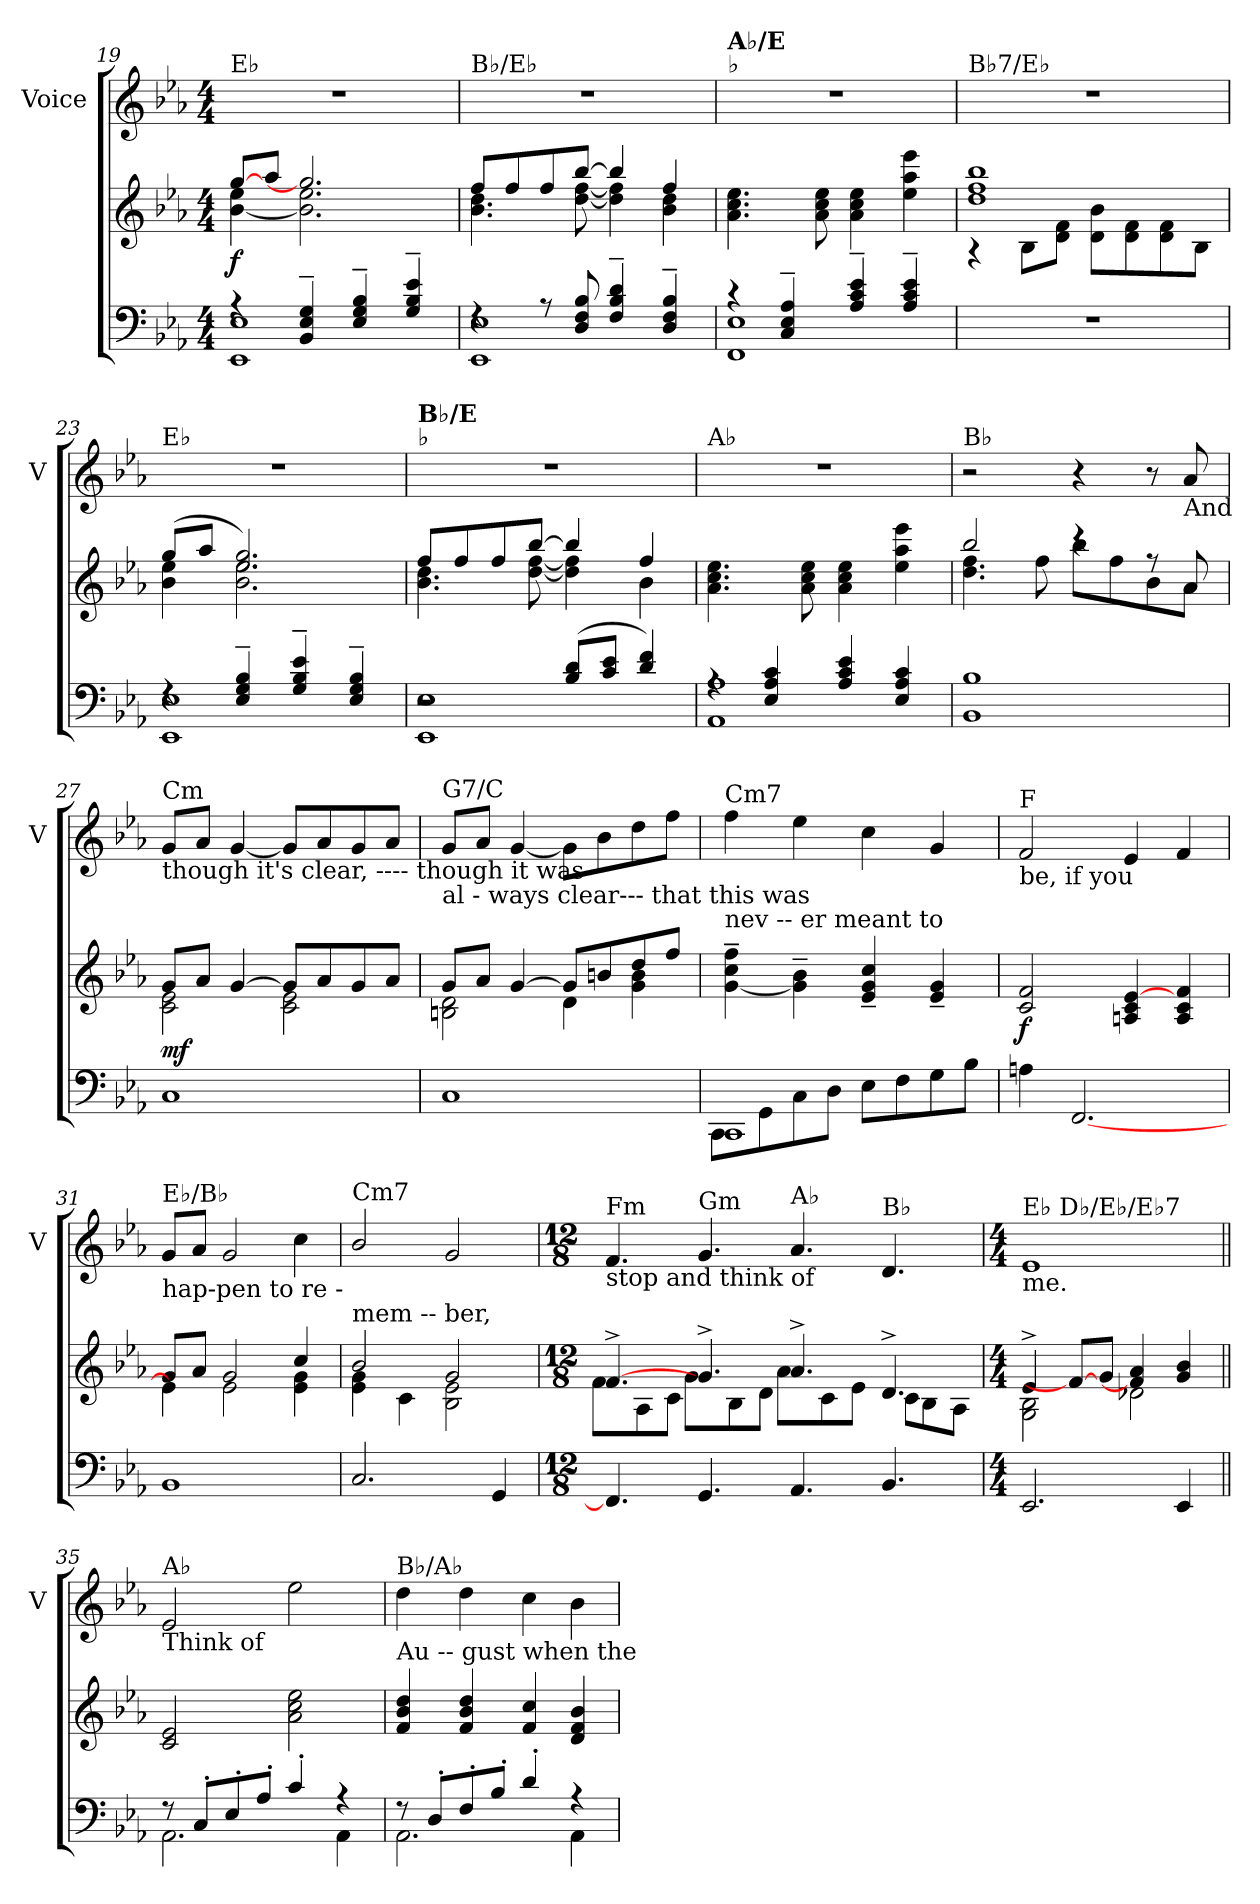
**kern	**kern	**dynam	**kern
*part2	*part2	*part2	*part1
*staff3	*staff2	*staff2/3	*staff1
*	*	*	*I"Voice
*	*	*	*I'V
*clefF4	*clefG2	*	*clefG2
*k[b-e-a-]	*k[b-e-a-]	*	*k[b-e-a-]
*M4/4	*M4/4	*	*M4/4
=19	=19	=19	=19
*^	*^	*	*
*	*^	*	*	*	*
!	!	!	!	!	!	!LO:TX:a:t=E♭
!	!	!	!	!	!LO:DY:b	!
4rA	1E-	1EE-	[8gg/L	[4b-\ 4ee-\	f	1r
.	.	.	8aa-/J	.	.	.
4BB-~/ 4E-~/ 4G~/	.	.	2.gg/]	2.b-]\ 2.ee-\	.	.
4E-~/ 4G~/ 4B-~/	.	.	.	.	.	.
4G~/ 4B-~/ 4e-~/	.	.	.	.	.	.
=20	=20	=20	=20	=20	=20	=20
!	!	!	!	!	!	!LO:TX:a:t=B♭/E♭
4rF	1E-	1EE-	8ff/L	4.b-\ 4.dd\	.	1r
.	.	.	8ff/	.	.	.
8rA	.	.	8ff/	.	.	.
8D/ 8F/ 8B-/	.	.	[8bb-/J	[8dd\ [8ff\	.	.
4F~/ 4B-~/ 4d~/	.	.	4bb-/]	4dd]\ 4ff]\	.	.
4D~/ 4F~/ 4B-~/	.	.	4ff/	4b-\ 4dd\	.	.
=21	=21	=21	=21	=21	=21	=21
!	!	!	!	!	!	!LO:TX:a:B:t=A♭/E\n♭
*	*	*	*v	*v	*	*
4rc	1E-	1FF	4.a-\ 4.cc\ 4.ee-\	.	1r
4C~/ 4E-~/ 4A-~/	.	.	.	.	.
.	.	.	8a-\ 8cc\ 8ee-\	.	.
4A-~/ 4c~/ 4e-~/	.	.	4a-\ 4cc\ 4ee-\	.	.
4A-~/ 4c~/ 4e-~/	.	.	4ee-\ 4aa-\ 4eee-\	.	.
*v	*v	*v	*	*	*
!!LO:LB:g=z
=22	=22	=22	=22
*	*^	*	*
!	!	!	!	!LO:TX:a:t=B♭7/E♭
1r	1dd 1ff 1bb-	4r	.	1r
.	.	8B-\L	.	.
.	.	8d\ 8f\J	.	.
.	.	8d\ 8b-\L	.	.
.	.	8d\ 8f\	.	.
.	.	8d\ 8f\	.	.
.	.	8B-\J	.	.
=23	=23	=23	=23	=23
*^	*	*	*	*
*	*^	*	*	*	*
!	!	!	!	!	!	!LO:TX:a:t=E♭
4rF	1E-	1EE-	(>8gg/L	4b-\ 4ee-\	.	1r
.	.	.	8aa-/J	.	.	.
4E-~/ 4G~/ 4B-~/	.	.	2.ee-/ 2.gg/)	2.b-\ 2.ee-\	.	.
4G~/ 4B-~/ 4e-~/	.	.	.	.	.	.
4E-~/ 4G~/ 4B-~/	.	.	.	.	.	.
=24	=24	=24	=24	=24	=24	=24
!	!	!	!	!	!	!LO:TX:a:B:t=B♭/E\n♭
2r	1E-	1EE-	8ff/L	4.b-\ 4.dd\	.	1r
.	.	.	8ff/	.	.	.
.	.	.	8ff/	.	.	.
.	.	.	[8bb-/J	[8dd\ [8ff\	.	.
(>8B-/ 8d/L	.	.	4bb-/]	4dd]\ 4ff]\	.	.
8c/ 8e-/J	.	.	.	.	.	.
4d/ 4f/)	.	.	4ff/	4b-\	.	.
*	*v	*v	*	*	*	*
=25	=25	=25	=25	=25	=25
!	!	!	!	!	!LO:TX:a:t=A♭
*	*	*v	*v	*	*
4rA	1AA- 1A-	4.a-\ 4.cc\ 4.ee-\	.	1r
4E-/ 4A-/ 4c/	.	.	.	.
.	.	8a-\ 8cc\ 8ee-\	.	.
4A-/ 4c/ 4e-/	.	4a-\ 4cc\ 4ee-\	.	.
4E-/ 4A-/ 4c/	.	4ee-\ 4aa-\ 4eee-\	.	.
!!LO:PB:g=z
=26	=26	=26	=26	=26
*	*	*^	*	*
!	!	!	!	!	!LO:TX:a:t=B♭
1B-	1BB-	2bb-/	4.dd\ 4.ff\	.	2r
.	.	.	8ff\	.	.
.	.	4rccc	8bb-\L	.	4r
.	.	.	8ff\	.	.
.	.	8rff	8b-\	.	8r
!	!	!	!	!	!LO:TX:b:t=And
.	.	8a-/	8a-\J	.	8a-/
*v	*v	*	*	*	*
!!LO:LB:g=z
=27	=27	=27	=27	=27
!	!	!	!	!LO:TX:b:t=though it's clear, ----  though it   was
!	!	!	!	!LO:TX:a:t=Cm
!	!	!	!LO:DY:b	!
1C	8g/L	2c\ 2e-\	mf	8g/L
.	8a-/J	.	.	8a-/J
.	[4g/	.	.	[4g/
.	8g/L]	2c\ 2e-\	.	8g/L]
.	8a-/	.	.	8a-/
.	8g/	.	.	8g/
.	8a-/J	.	.	8a-/J
=28	=28	=28	=28	=28
!	!	!	!	!LO:TX:b:t=al - ways clear---    that this was
!	!	!	!	!LO:TX:a:t=G7/C
1C	8g/L	2Bn\ 2d\	.	8g/L
.	8a-/J	.	.	8a-/J
.	[4g/	.	.	[4g/
.	8g/L]	4d\	.	8g\L]
.	8bn/	.	.	8b-\
.	8dd/	4g\ 4b\	.	8dd\
.	8ff/J	.	.	8ff\J
*	*v	*v	*	*
=29	=29	=29	=29
*^	*	*	*
!	!	!	!	!LO:TX:b:t=nev    --   er  meant to
!	!	!	!	!LO:TX:a:t=Cm7
1CC	8CC\L	[4g~\ 4cc~\ 4ff~\	.	4ff\
.	8GG\	.	.	.
.	8C\	4g]~\ 4b-~\	.	4ee-\
.	8D\J	.	.	.
.	8E-\L	4e-~/ 4g~/ 4cc~/	.	4cc\
.	8F\	.	.	.
.	8G\	4e-~/ 4g~/	.	4g/
.	8B-\J	.	.	.
=30	=30	=30	=30	=30
!	!	!	!	!LO:TX:b:t=be,              if    you
!	!	!	!	!LO:TX:a:t=F
!	!	!	!LO:DY:b	!
*v	*v	*	*	*
4An\	2c/ 2f/	f	2f/
[2.FF/	.	.	.
.	4An/ 4c/ [4e-/	.	4e-/
.	4A/ 4c/ 4f/	.	4f/
!!LO:LB:g=z
=31	=31	=31	=31
*	*^	*	*
!	!	!	!	!LO:TX:b:t=hap-pen to          re  -
!	!	!	!	!LO:TX:a:t=E♭/B♭
1BB-	8g/L	4e-\]	.	8g/L
.	8a-/J	.	.	8a-/J
.	2g/	2e-\	.	2g/
.	4cc/	4e-\ 4g\	.	4cc\
=32	=32	=32	=32	=32
!	!	!	!	!LO:TX:b:t=mem        --         ber,
!	!	!	!	!LO:TX:a:t=Cm7
2.C/	2b-/	4e-\ 4g\	.	2b-/
.	.	4c\	.	.
.	2g/	2B-\ 2e-\	.	2g/
4GG/	.	.	.	.
=33	=33	=33	=33	=33
*M12/8	*M12/8	*	*	*M12/8
!	!	!	!	!LO:TX:b:t=stop       and    think      of
!	!	!	!	!LO:TX:a:t=Fm
4.FF/]	[4.f^/	8f\L	.	4.f/
.	.	8A-\	.	.
.	.	8c\J	.	.
!	!	!	!	!LO:TX:a:t=Gm
4.GG/	4.g^/	8g\L	.	4.g/
.	.	8B-\	.	.
.	.	8d\J	.	.
!	!	!	!	!LO:TX:a:t=A♭
4.AA-/	4.a-^/	8a-\L	.	4.a-/
.	.	8c\	.	.
.	.	8e-\J	.	.
!	!	!	!	!LO:TX:a:t=B♭
4.BB-/	4.d^/	8c\L	.	4.d/
.	.	8B-\	.	.
.	.	8A-\J	.	.
=34	=34	=34	=34	=34
*M4/4	*M4/4	*	*	*M4/4
!	!	!	!	!LO:TX:b:t=me.
!	!	!	!	!LO:TX:a:t=E♭  D♭/E♭/E♭7
2.EE-/	4e-^/	2G\ 2B-\	.	1e-
.	8f/L_	.	.	.
.	8g/J	.	.	.
.	4f]/ 4a-/	2d-X\	.	.
4EE-/	4g/ 4b-/	.	.	.
*	*v	*v	*	*
=35||	=35||	=35||	=35||
*^	*	*	*
!	!	!	!	!LO:TX:b:t=Think           of
!	!	!	!	!LO:TX:a:t=A♭
8r	2.AA-\	2c/ 2e-/	.	2e-/
8C'/L	.	.	.	.
8E-'/	.	.	.	.
8A-'/J	.	.	.	.
4c'/	.	2a-\ 2cc\ 2ee-\	.	2ee-\
4rA	4AA-\	.	.	.
=36	=36	=36	=36	=36
!	!	!	!	!LO:TX:b:t=Au -- gust     when the
!	!	!	!	!LO:TX:a:t=B♭/A♭
8r	2.AA-\	4f/ 4b-/ 4dd/	.	4dd\
8D'/L	.	.	.	.
8F'/	.	4f/ 4b-/ 4dd/	.	4dd\
8B-'/J	.	.	.	.
4d'/	.	4f/ 4cc/	.	4cc\
4rA	4AA-\	4d/ 4f/ 4b-/	.	4b-\
*v	*v	*	*	*
=	=	=	=
*-	*-	*-	*-
